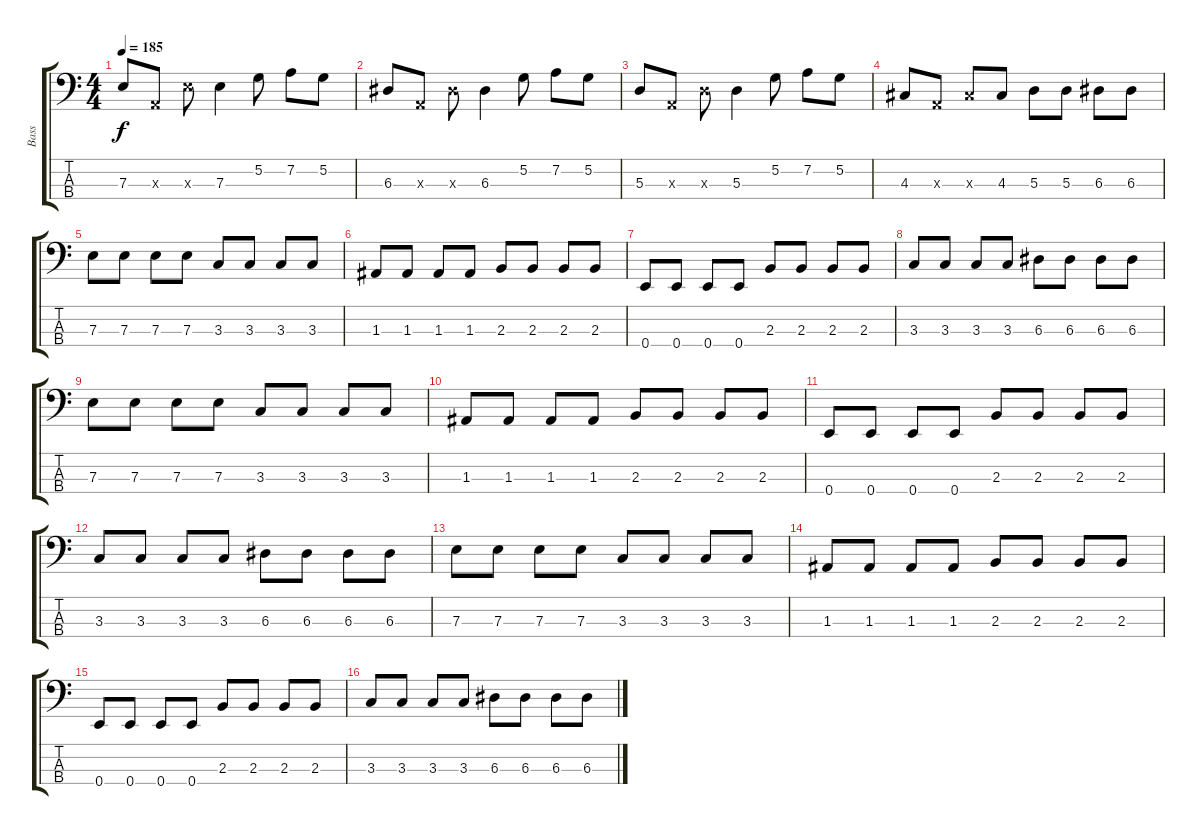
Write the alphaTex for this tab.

\track ("Bass" "Bass") {instrument electricbasspick}
\staff {score tabs}
\tuning (G2 D2 A1 E1) {hide}
\ts (4 4)
\tempo 185
\clef f4
\ks c
7.3.8{dy f} 0.3{x}.8 7.3{x}.8 7.3.4 5.2.8 7.2.8 5.2.8 |
6.3.8 0.3{x}.8 6.3{x}.8 6.3.4 5.2.8 7.2.8 5.2.8 |
5.3.8 0.3{x}.8 5.3{x}.8 5.3.4 5.2.8 7.2.8 5.2.8 |
4.3.8 0.3{x}.8 4.3{x}.8 4.3.8 5.3.8 5.3.8 6.3.8 6.3.8 |
7.3.8 7.3.8 7.3.8 7.3.8 3.3.8 3.3.8 3.3.8 3.3.8 |
1.3.8 1.3.8 1.3.8 1.3.8 2.3.8 2.3.8 2.3.8 2.3.8 |
0.4.8 0.4.8 0.4.8 0.4.8 2.3.8 2.3.8 2.3.8 2.3.8 |
3.3.8 3.3.8 3.3.8 3.3.8 6.3.8 6.3.8 6.3.8 6.3.8 |
7.3.8 7.3.8 7.3.8 7.3.8 3.3.8 3.3.8 3.3.8 3.3.8 |
1.3.8 1.3.8 1.3.8 1.3.8 2.3.8 2.3.8 2.3.8 2.3.8 |
0.4.8 0.4.8 0.4.8 0.4.8 2.3.8 2.3.8 2.3.8 2.3.8 |
3.3.8 3.3.8 3.3.8 3.3.8 6.3.8 6.3.8 6.3.8 6.3.8 |
7.3.8 7.3.8 7.3.8 7.3.8 3.3.8 3.3.8 3.3.8 3.3.8 |
1.3.8 1.3.8 1.3.8 1.3.8 2.3.8 2.3.8 2.3.8 2.3.8 |
0.4.8 0.4.8 0.4.8 0.4.8 2.3.8 2.3.8 2.3.8 2.3.8 |
3.3.8 3.3.8 3.3.8 3.3.8 6.3.8 6.3.8 6.3.8 6.3.8
